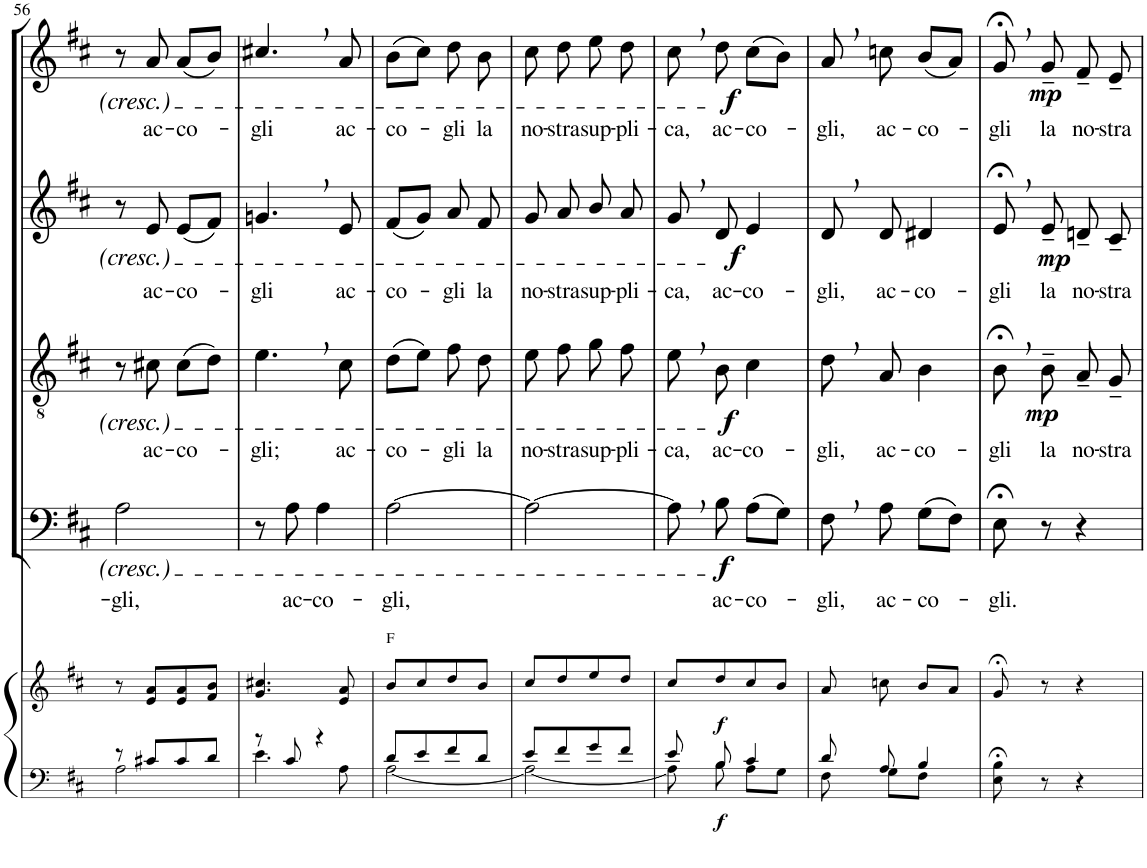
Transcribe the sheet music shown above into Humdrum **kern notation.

**kern	**dynam	**kern	**dynam	**kern	**text	**dynam	**kern	**text	**dynam	**kern	**text	**dynam	**kern	**text	**dynam
*part6	*part6	*part5	*part5	*part4	*part4	*part4	*part3	*part3	*part3	*part2	*part2	*part2	*part1	*part1	*part1
*staff6	*staff6	*staff5	*staff5	*staff4	*staff4	*staff4	*staff3	*staff3	*staff3	*staff2	*staff2	*staff2	*staff1	*staff1	*staff1
*I"Pipe Organ	*	*I"Pipe Organ	*	*I"Bassi	*	*	*I"Tenori	*	*	*I"Contralti	*	*	*I"Soprani	*	*
*I'P Org	*	*I'P Org	*	*	*	*	*	*	*	*	*	*	*	*	*
!!LO:PB:g=z
*clefF4	*	*clefG2	*	*clefF4	*	*	*clefGv2	*	*	*clefG2	*	*	*clefG2	*	*
*	*	*	*	*	*	*	*	*	*	*	*	*	*Trd1c2	*	*
*k[f#c#]	*	*k[f#c#]	*	*k[f#c#]	*	*	*k[f#c#]	*	*	*k[f#c#]	*	*	*k[f#c#]	*	*
*D:	*	*D:	*	*D:	*	*	*D:	*	*	*D:	*	*	*D:	*	*
*M2/4	*	*M2/4	*	*M2/4	*	*	*M2/4	*	*	*M2/4	*	*	*M2/4	*	*
=56	=56	=56	=56	=56	=56	=56	=56	=56	=56	=56	=56	=56	=56	=56	=56
*^	*	*	*	*	*	*	*	*	*	*	*	*	*	*	*
!	!	!	!	!	!	!LO:LY:b	!	!	!	!	!	!	!	!	!	!
8r	2A\	.	8r	.	2A\	-gli,	.	8r	.	.	8r	.	.	8r	.	.
!	!	!	!	!	!	!	!	!	!LO:LY:b	!	!	!LO:LY:b	!	!	!LO:LY:b	!
8c#X/L	.	.	8e/ 8a/L	.	.	.	.	8c#X\	ac-	.	8e/	ac-	.	8a/	ac-	.
!	!	!	!	!	!	!	!	!	!LO:LY:b	!	!	!LO:LY:b	!	!	!LO:LY:b	!
8c#/	.	.	8e/ 8a/	.	.	.	.	(8c#\L	-co-	.	(8e/L	-co-	.	(8a/L	-co-	.
8d/J	.	.	8f#/ 8b/J	.	.	.	.	8d\J)	.	.	8f#/J)	.	.	8b/J)	.	.
=57	=57	=57	=57	=57	=57	=57	=57	=57	=57	=57	=57	=57	=57	=57	=57	=57
!	!	!	!	!	!	!	!	!	!LO:LY:b	!	!	!LO:LY:b	!	!	!LO:LY:b	!
8r	4.e\	.	4.g/ 4.cc#X/	.	8r	.	.	4.e,\	-gli;	.	4.gn,/	-gli	.	4.cc#X,/	-gli	.
!	!	!	!	!	!	!LO:LY:b	!	!	!	!	!	!	!	!	!	!
8c#/	.	.	.	.	8A\	ac-	.	.	.	.	.	.	.	.	.	.
!	!	!	!	!	!	!LO:LY:b	!	!	!	!	!	!	!	!	!	!
4r	.	.	.	.	4A\	-co-	.	.	.	.	.	.	.	.	.	.
!	!	!	!	!	!	!	!	!	!LO:LY:b	!	!	!LO:LY:b	!	!	!LO:LY:b	!
.	8A\	.	8e/ 8a/	.	.	.	.	8c#\	ac-	.	8e/	ac-	.	8a/	ac-	.
=58	=58	=58	=58	=58	=58	=58	=58	=58	=58	=58	=58	=58	=58	=58	=58	=58
!	!	!	!LO:TX:a:t=F	!	!	!	!	!	!	!	!	!	!	!	!	!
!	!	!	!	!	!	!LO:LY:b	!	!	!LO:LY:b	!	!	!LO:LY:b	!	!	!LO:LY:b	!
8d/L	[2A\	.	8b/L	.	[2A\	-gli,	.	(8d\L	-co-	.	(8f#/L	-co-	.	(8b\L	-co-	.
8e/	.	.	8cc#/	.	.	.	.	8e\J)	.	.	8g/J)	.	.	8cc#\J)	.	.
!	!	!	!	!	!	!	!	!	!LO:LY:b	!	!	!LO:LY:b	!	!	!LO:LY:b	!
8f#/	.	.	8dd/	.	.	.	.	8f#\	-gli	.	8a/	-gli	.	8dd\	-gli	.
!	!	!	!	!	!	!	!	!	!LO:LY:b	!	!	!LO:LY:b	!	!	!LO:LY:b	!
8d/J	.	.	8b/J	.	.	.	.	8d\	la	.	8f#/	la	.	8b\	la	.
=59	=59	=59	=59	=59	=59	=59	=59	=59	=59	=59	=59	=59	=59	=59	=59	=59
!	!	!	!	!	!	!	!	!	!LO:LY:b	!	!	!LO:LY:b	!	!	!LO:LY:b	!
8e/L	2A\_	.	8cc#/L	.	2A\_	.	.	8e\	no-	.	8g/	no-	.	8cc#\	no-	.
!	!	!	!	!	!	!	!	!	!LO:LY:b	!	!	!LO:LY:b	!	!	!LO:LY:b	!
8f#/	.	.	8dd/	.	.	.	.	8f#\	-stra	.	8a/	-stra	.	8dd\	-stra	.
!	!	!	!	!	!	!	!	!	!LO:LY:b	!	!	!LO:LY:b	!	!	!LO:LY:b	!
8g/	.	.	8ee/	.	.	.	.	8g\	sup-	.	8b/	sup-	.	8ee\	sup-	.
!	!	!	!	!	!	!	!	!	!LO:LY:b	!	!	!LO:LY:b	!	!	!LO:LY:b	!
8f#/J	.	.	8dd/J	.	.	.	.	8f#\	-pli-	.	8a/	-pli-	.	8dd\	-pli-	.
=60	=60	=60	=60	=60	=60	=60	=60	=60	=60	=60	=60	=60	=60	=60	=60	=60
!	!	!	!	!	!	!	!	!	!LO:LY:b	!	!	!LO:LY:b	!	!	!LO:LY:b	!
8e/	8A\]	.	8cc#/L	.	8A,\]	.	.	8e,\	-ca,	.	8g,/	-ca,	.	8cc#,\	-ca,	.
!	!	!LO:DY:b	!	!LO:DY:b	!	!LO:LY:b	!LO:DY:b	!	!LO:LY:b	!LO:DY:b	!	!LO:LY:b	!LO:DY:b	!	!LO:LY:b	!LO:DY:b
8B/	8B\	f	8dd/	f	8B\	ac-	f	8B\	ac-	f	8d/	ac-	f	8dd\	ac-	f
!	!	!	!	!	!	!LO:LY:b	!	!	!LO:LY:b	!	!	!LO:LY:b	!	!	!LO:LY:b	!
4c#/	8A\L	.	8cc#/	.	(8A\L	-co-	.	4c#\	-co-	.	4e/	-co-	.	(8cc#\L	-co-	.
.	8G\J	.	8b/J	.	8G\J)	.	.	.	.	.	.	.	.	8b\J)	.	.
=61	=61	=61	=61	=61	=61	=61	=61	=61	=61	=61	=61	=61	=61	=61	=61	=61
!	!	!	!	!	!	!LO:LY:b	!	!	!LO:LY:b	!	!	!LO:LY:b	!	!	!LO:LY:b	!
8d/	8F#\	.	8a/	.	8F#,\	-gli,	.	8d,\	-gli,	.	8d,/	-gli,	.	8a,/	-gli,	.
!	!	!	!	!	!	!LO:LY:b	!	!	!LO:LY:b	!	!	!LO:LY:b	!	!	!LO:LY:b	!
8A/	8G\L	.	8ccn\	.	8A\	ac-	.	8A/	ac-	.	8d/	ac-	.	8ccn\	ac-	.
!	!	!	!	!	!	!LO:LY:b	!	!	!LO:LY:b	!	!	!LO:LY:b	!	!	!LO:LY:b	!
4B/	8F#\J	.	8b/L	.	(8G\L	-co-	.	4B\	-co-	.	4d#X/	-co-	.	(8b/L	-co-	.
.	8ryy	.	8a/J	.	8F#\J)	.	.	.	.	.	.	.	.	8a/J)	.	.
=62	=62	=62	=62	=62	=62	=62	=62	=62	=62	=62	=62	=62	=62	=62	=62	=62
!	!	!	!	!	!	!LO:LY:b	!	!	!LO:LY:b	!	!	!LO:LY:b	!	!	!LO:LY:b	!
*v	*v	*	*	*	*	*	*	*	*	*	*	*	*	*	*	*
8E\;< 8B\;<	.	8g;</	.	8E;<\	-gli.	.	8B;<,\	-gli	.	8e;<,/	-gli	.	8g;<,/	-gli	.
!	!	!	!	!	!	!	!	!LO:LY:b	!LO:DY:b	!	!LO:LY:b	!LO:DY:b	!	!LO:LY:b	!LO:DY:b
8r	.	8r	.	8r	.	.	8B~\	la	mp	8e~/	la	mp	8g~/	la	mp
!	!	!	!	!	!	!	!	!LO:LY:b	!	!	!LO:LY:b	!	!	!LO:LY:b	!
4r	.	4r	.	4r	.	.	8A~/	no-	.	8dn~/	no-	.	8f#~/	no-	.
!	!	!	!	!	!	!	!	!LO:LY:b	!	!	!LO:LY:b	!	!	!LO:LY:b	!
.	.	.	.	.	.	.	8G~/	-stra	.	8c#~/	-stra	.	8e~/	-stra	.
=	=	=	=	=	=	=	=	=	=	=	=	=	=	=	=
*-	*-	*-	*-	*-	*-	*-	*-	*-	*-	*-	*-	*-	*-	*-	*-
